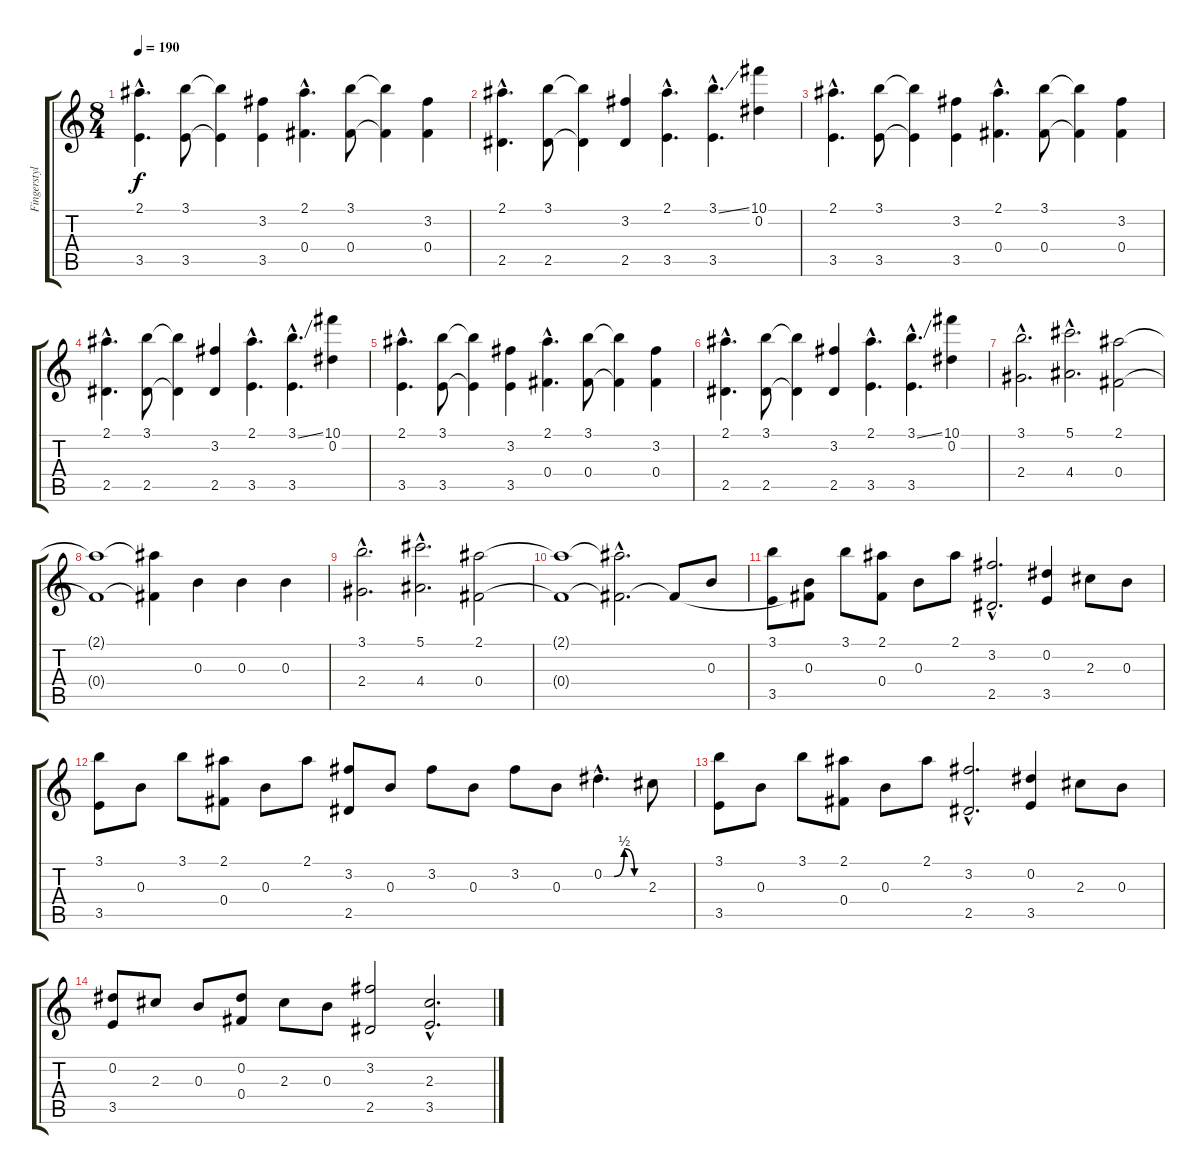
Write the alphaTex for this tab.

\track ("Fingerstyle Guitar Capo 4" "Fingerstyl") {instrument acousticguitarsteel}
\staff {score tabs}
\tuning (Ab4 Eb4 B3 Gb3 Db3 E2) {hide}
\ts (8 4)
\tempo 190
\clef g2
\ks c
(2.1{hac} 3.5{hac}).4{d dy f volume 16 instrument acousticguitarnylon} (3.1 3.5).8 (3.1{t} 3.5{t}).4 (3.2 3.5).4 (2.1{hac} 0.4{hac}).4{d} (3.1 0.4).8 (3.1{t} 0.4{t}).4 (3.2 0.4).4 |
(2.1{hac} 2.5{hac}).4{d} (3.1 2.5).8 (3.1{t} 2.5{t}).4 (3.2 2.5).4 (2.1{hac} 3.5{hac}).4{d} (3.1{ss hac} 3.5{hac}).4{d} (10.1 0.2).4 |
(2.1{hac} 3.5{hac}).4{d} (3.1 3.5).8 (3.1{t} 3.5{t}).4 (3.2 3.5).4 (2.1{hac} 0.4{hac}).4{d} (3.1 0.4).8 (3.1{t} 0.4{t}).4 (3.2 0.4).4 |
(2.1{hac} 2.5{hac}).4{d} (3.1 2.5).8 (3.1{t} 2.5{t}).4 (3.2 2.5).4 (2.1{hac} 3.5{hac}).4{d} (3.1{ss hac} 3.5{hac}).4{d} (10.1 0.2).4 |
(2.1{hac} 3.5{hac}).4{d} (3.1 3.5).8 (3.1{t} 3.5{t}).4 (3.2 3.5).4 (2.1{hac} 0.4{hac}).4{d} (3.1 0.4).8 (3.1{t} 0.4{t}).4 (3.2 0.4).4 |
(2.1{hac} 2.5{hac}).4{d} (3.1 2.5).8 (3.1{t} 2.5{t}).4 (3.2 2.5).4 (2.1{hac} 3.5{hac}).4{d} (3.1{ss hac} 3.5{hac}).4{d} (10.1 0.2).4 |
(3.1{hac} 2.4{hac}).2{d volume 13} (5.1{hac} 4.4{hac}).2{d} (2.1 0.4).2 |
(2.1{t} 0.4{t}).1 (2.1{t} 0.4{t}).4 0.3.4 0.3.4 0.3.4 |
(3.1{hac} 2.4{hac}).2{d volume 13} (5.1{hac} 4.4{hac}).2{d} (2.1 0.4).2 |
(2.1{t} 0.4{t}).1 (2.1{hac t} 0.4{hac t}).2{d} 0.4{t}.8 0.3.8 |
(3.1 3.5).8 (0.3 0.4{t}).8 3.1.8 (2.1 0.4).8 0.3.8 2.1.8 (3.2{hac} 2.5{hac}).2{d} (0.2 3.5).4 2.3.8 0.3.8 |
(3.1 3.5).8 0.3.8 3.1.8 (2.1 0.4).8 0.3.8 2.1.8 (3.2 2.5).8 0.3.8 3.2.8 0.3.8 3.2.8 0.3.8 0.2{be (custom 0 0 15 0 30 2 45 0 60 0) hac}.4{d} 2.3.8 |
(3.1 3.5).8 0.3.8 3.1.8 (2.1 0.4).8 0.3.8 2.1.8 (3.2{hac} 2.5{hac}).2{d} (0.2 3.5).4 2.3.8 0.3.8 |
(0.2 3.5).8 2.3.8 0.3.8 (0.2 0.4).8 2.3.8 0.3.8 (3.2 2.5).2 (2.3{hac} 3.5{hac}).2{d}
